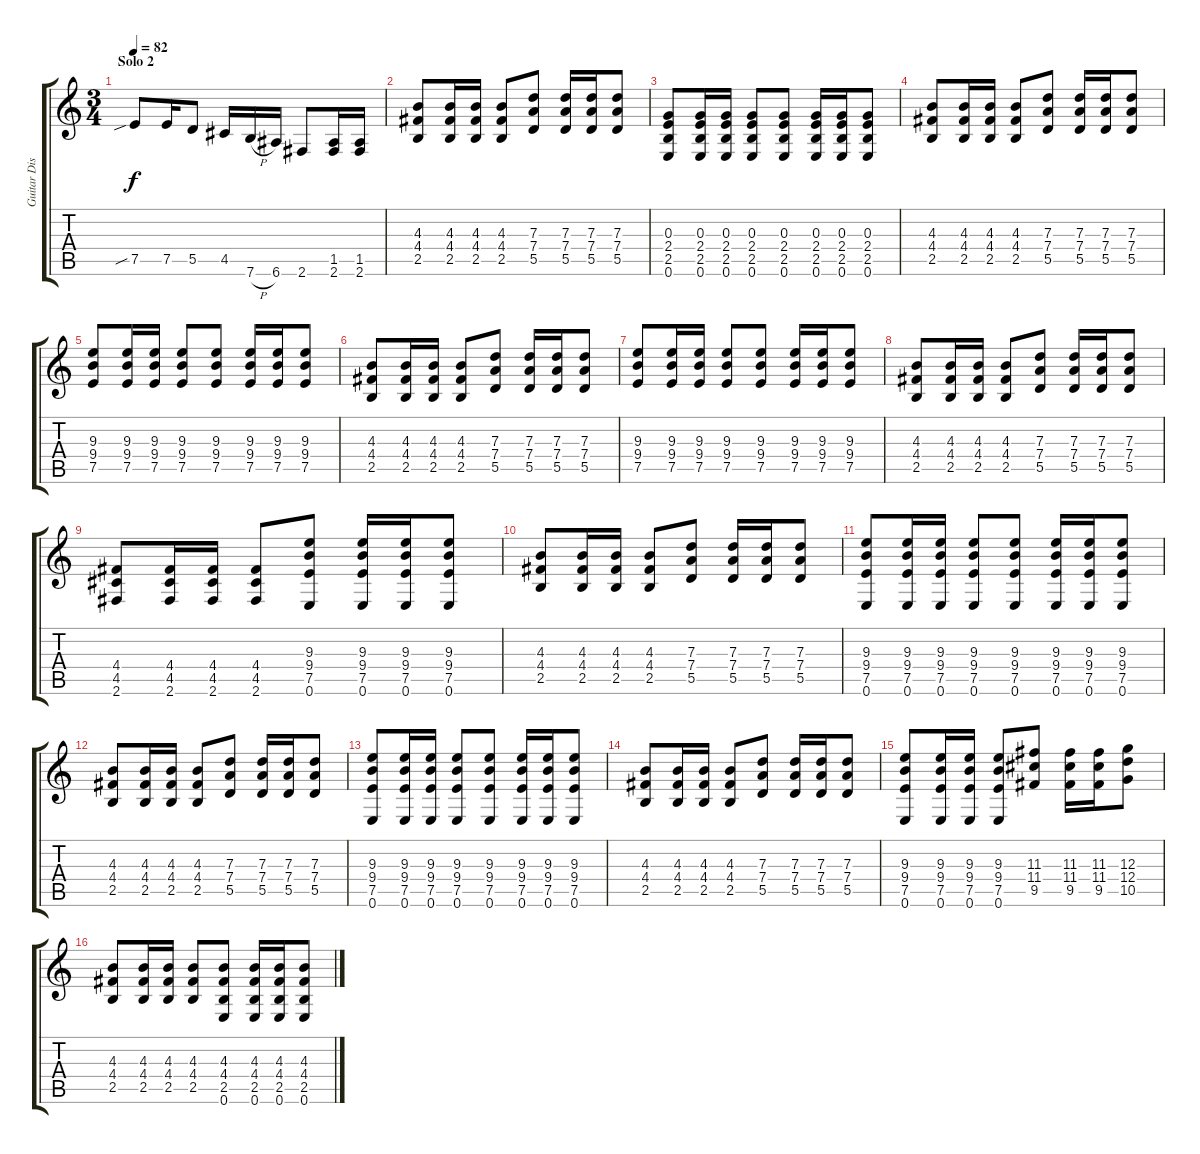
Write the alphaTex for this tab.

\track ("Guitar Disto 1" "Guitar Dis") {instrument distortionguitar}
\staff {score tabs}
\tuning (E4 B3 G3 D3 A2 E2) {hide}
\ts (3 4)
\section ("" "Solo 2")
\tempo 82
\clef g2
\ks c
7.5{sib}.8{dy f} 7.5.16 5.5.8 4.5.16 7.6{h}.16 6.6.16 2.6.8 (1.5 2.6).16 (1.5 2.6).16 |
(4.3 4.4 2.5).8 (4.3 4.4 2.5).16 (4.3 4.4 2.5).16 (4.3 4.4 2.5).8 (7.3 7.4 5.5).8 (7.3 7.4 5.5).16 (7.3 7.4 5.5).16 (7.3 7.4 5.5).8 |
(0.3 2.4 2.5 0.6).8 (0.3 2.4 2.5 0.6).16 (0.3 2.4 2.5 0.6).16 (0.3 2.4 2.5 0.6).8 (0.3 2.4 2.5 0.6).8 (0.3 2.4 2.5 0.6).16 (0.3 2.4 2.5 0.6).16 (0.3 2.4 2.5 0.6).8 |
(4.3 4.4 2.5).8 (4.3 4.4 2.5).16 (4.3 4.4 2.5).16 (4.3 4.4 2.5).8 (7.3 7.4 5.5).8 (7.3 7.4 5.5).16 (7.3 7.4 5.5).16 (7.3 7.4 5.5).8 |
(9.3 9.4 7.5).8 (9.3 9.4 7.5).16 (9.3 9.4 7.5).16 (9.3 9.4 7.5).8 (9.3 9.4 7.5).8 (9.3 9.4 7.5).16 (9.3 9.4 7.5).16 (9.3 9.4 7.5).8 |
(4.3 4.4 2.5).8 (4.3 4.4 2.5).16 (4.3 4.4 2.5).16 (4.3 4.4 2.5).8 (7.3 7.4 5.5).8 (7.3 7.4 5.5).16 (7.3 7.4 5.5).16 (7.3 7.4 5.5).8 |
(9.3 9.4 7.5).8 (9.3 9.4 7.5).16 (9.3 9.4 7.5).16 (9.3 9.4 7.5).8 (9.3 9.4 7.5).8 (9.3 9.4 7.5).16 (9.3 9.4 7.5).16 (9.3 9.4 7.5).8 |
(4.3 4.4 2.5).8 (4.3 4.4 2.5).16 (4.3 4.4 2.5).16 (4.3 4.4 2.5).8 (7.3 7.4 5.5).8 (7.3 7.4 5.5).16 (7.3 7.4 5.5).16 (7.3 7.4 5.5).8 |
(4.4 4.5 2.6).8 (4.4 4.5 2.6).16 (4.4 4.5 2.6).16 (4.4 4.5 2.6).8 (9.3 9.4 7.5 0.6).8 (9.3 9.4 7.5 0.6).16 (9.3 9.4 7.5 0.6).16 (9.3 9.4 7.5 0.6).8 |
(4.3 4.4 2.5).8 (4.3 4.4 2.5).16 (4.3 4.4 2.5).16 (4.3 4.4 2.5).8 (7.3 7.4 5.5).8 (7.3 7.4 5.5).16 (7.3 7.4 5.5).16 (7.3 7.4 5.5).8 |
(9.3 9.4 7.5 0.6).8 (9.3 9.4 7.5 0.6).16 (9.3 9.4 7.5 0.6).16 (9.3 9.4 7.5 0.6).8 (9.3 9.4 7.5 0.6).8 (9.3 9.4 7.5 0.6).16 (9.3 9.4 7.5 0.6).16 (9.3 9.4 7.5 0.6).8 |
(4.3 4.4 2.5).8 (4.3 4.4 2.5).16 (4.3 4.4 2.5).16 (4.3 4.4 2.5).8 (7.3 7.4 5.5).8 (7.3 7.4 5.5).16 (7.3 7.4 5.5).16 (7.3 7.4 5.5).8 |
(9.3 9.4 7.5 0.6).8 (9.3 9.4 7.5 0.6).16 (9.3 9.4 7.5 0.6).16 (9.3 9.4 7.5 0.6).8 (9.3 9.4 7.5 0.6).8 (9.3 9.4 7.5 0.6).16 (9.3 9.4 7.5 0.6).16 (9.3 9.4 7.5 0.6).8 |
(4.3 4.4 2.5).8 (4.3 4.4 2.5).16 (4.3 4.4 2.5).16 (4.3 4.4 2.5).8 (7.3 7.4 5.5).8 (7.3 7.4 5.5).16 (7.3 7.4 5.5).16 (7.3 7.4 5.5).8 |
(9.3 9.4 7.5 0.6).8 (9.3 9.4 7.5 0.6).16 (9.3 9.4 7.5 0.6).16 (9.3 9.4 7.5 0.6).8 (11.3 11.4 9.5).8 (11.3 11.4 9.5).16 (11.3 11.4 9.5).16 (12.3 12.4 10.5).8 |
(4.3 4.4 2.5).8 (4.3 4.4 2.5).16 (4.3 4.4 2.5).16 (4.3 4.4 2.5).8 (4.3 4.4 2.5 0.6).8 (4.3 4.4 2.5 0.6).16 (4.3 4.4 2.5 0.6).16 (4.3 4.4 2.5 0.6).8
